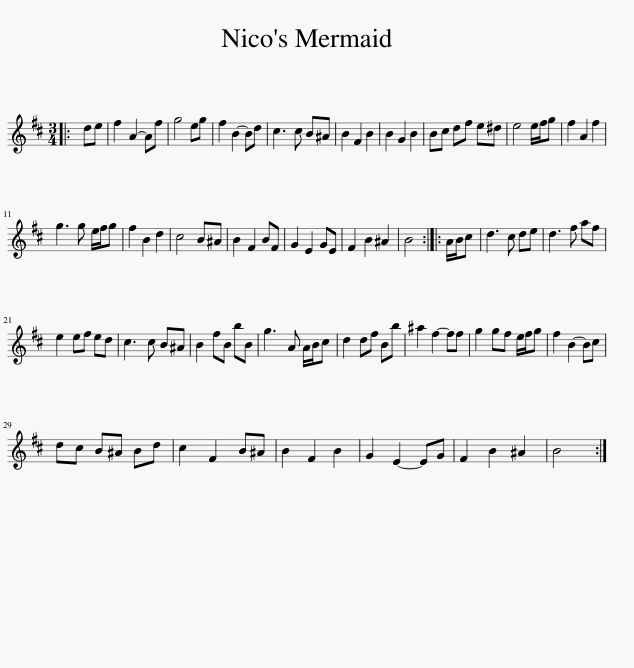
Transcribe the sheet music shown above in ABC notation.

X:1
L:1/8
M:3/4
I:linebreak $
K:Bmin
V:1 treble
V:1
|: de | f2 A2- Af | g4 eg | f2 B2- Bd | c3 c B^A | %5
 B2 F2 B2 | B2 G2 B2 | Bc df e^d | e4 e/f/g | f2 A2 f2 |$ %10
 g3 g e/f/g | f2 B2 d2 | c4 B^A | B2 F2 BF | G2 E2 GE | %15
 F2 B2 ^A2 | B4 :: A/B/c | d3 c de | d3 f af |$ %20
 e2 ef ed | c3 c B^A | B2 fB bB | g3 A A/B/c | d2 df Bb | %25
 ^a2 f2- ff | g2 gf e/f/g | f2 B2- Bc |$ dc B^A Bd | c2 F2 B^A | %30
 B2 F2 B2 | G2 E2- EG | F2 B2 ^A2 | B4 :| %34
